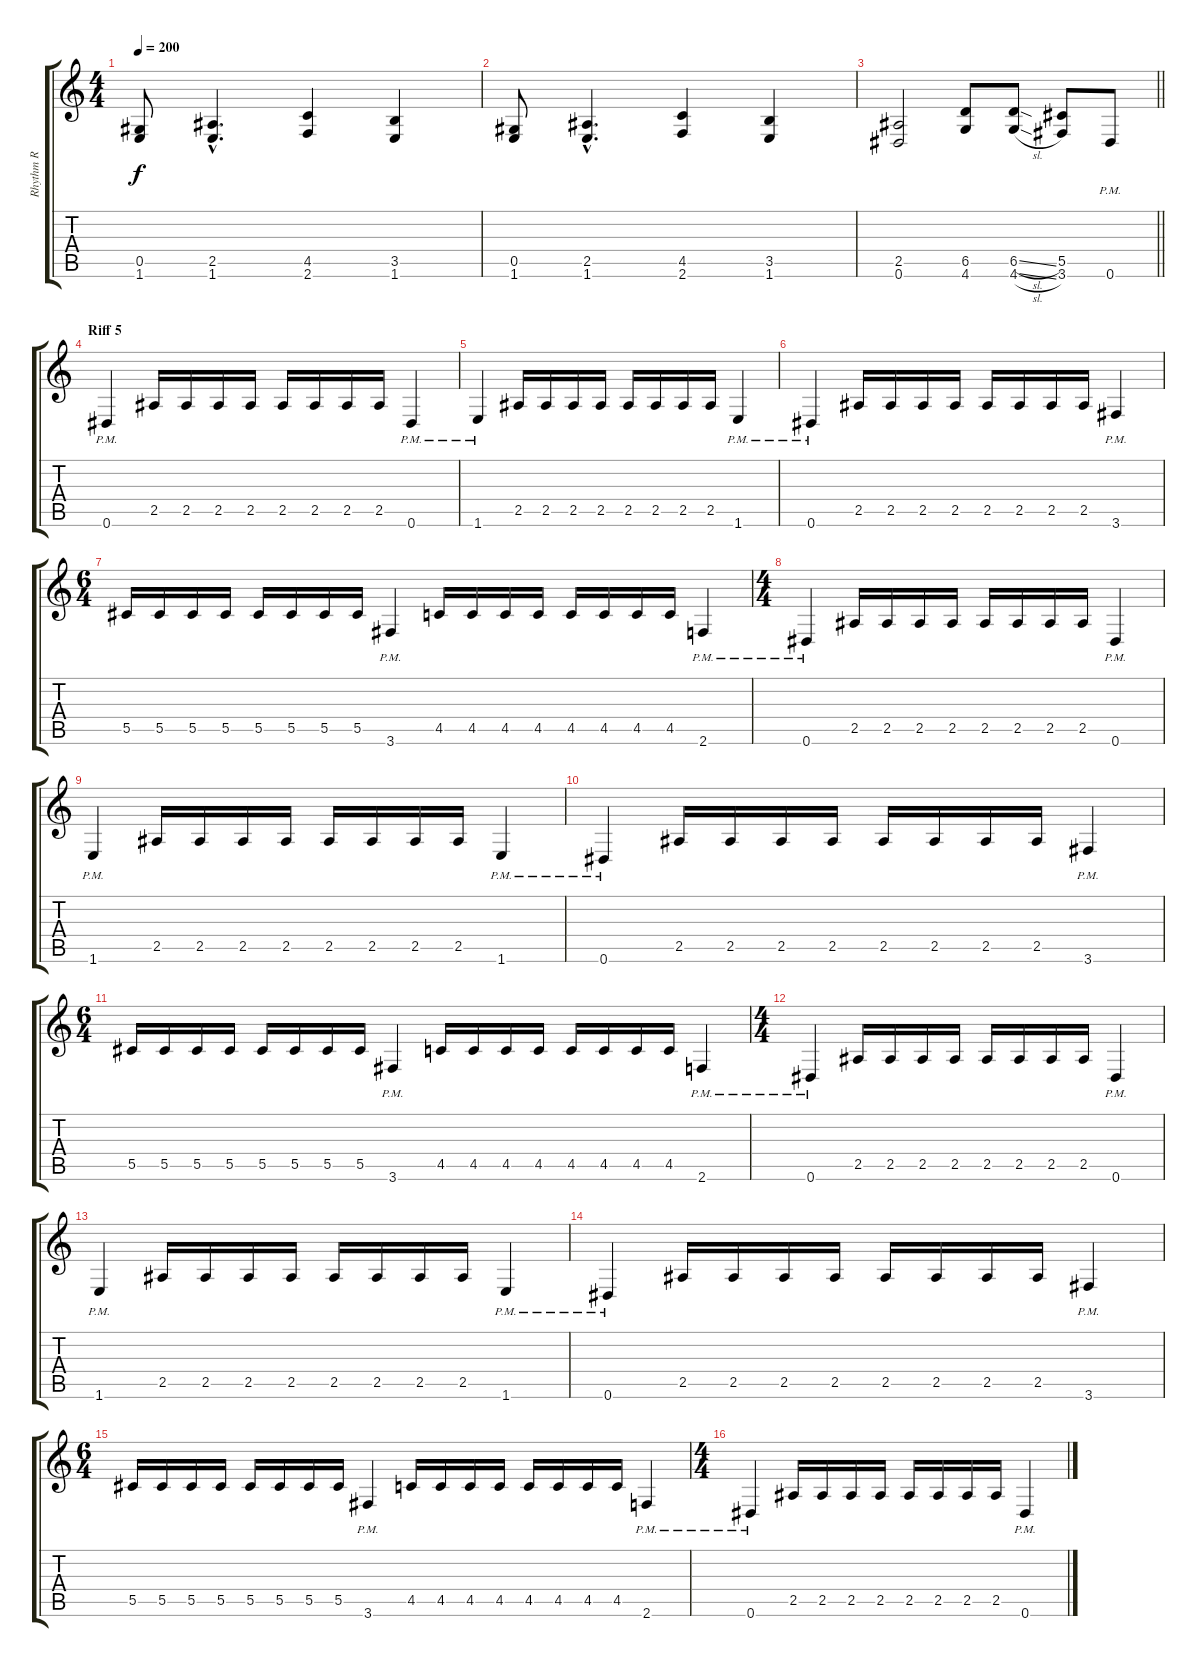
\track ("Rhythm R" "Rhythm R") {instrument distortionguitar}
\staff {score tabs}
\tuning (Eb4 Bb3 Gb3 Db3 Ab2 Eb2) {hide}
\ts (4 4)
\tempo 200
\clef g2
\ks c
(0.5 1.6).8{dy f} (2.5{hac} 1.6{hac}).4{d} (4.5 2.6).4 (3.5 1.6).4 |
(0.5 1.6).8 (2.5{hac} 1.6{hac}).4{d} (4.5 2.6).4 (3.5 1.6).4 |
\barLineRight lightlight
(2.5 0.6).2 (6.5 4.6).8 (6.5{sl} 4.6{sl}).8 (5.5 3.6).8 0.6{pm}.8 |
\section ("" "Riff 5")
0.6{pm}.4 2.5.16 2.5.16 2.5.16 2.5.16 2.5.16 2.5.16 2.5.16 2.5.16 0.6{pm}.4 |
1.6{pm}.4 2.5.16 2.5.16 2.5.16 2.5.16 2.5.16 2.5.16 2.5.16 2.5.16 1.6{pm}.4 |
0.6{pm}.4 2.5.16 2.5.16 2.5.16 2.5.16 2.5.16 2.5.16 2.5.16 2.5.16 3.6{pm}.4 |
\ts (6 4)
5.5.16 5.5.16 5.5.16 5.5.16 5.5.16 5.5.16 5.5.16 5.5.16 3.6{pm}.4 4.5.16 4.5.16 4.5.16 4.5.16 4.5.16 4.5.16 4.5.16 4.5.16 2.6{pm}.4 |
\ts (4 4)
0.6{pm}.4 2.5.16 2.5.16 2.5.16 2.5.16 2.5.16 2.5.16 2.5.16 2.5.16 0.6{pm}.4 |
1.6{pm}.4 2.5.16 2.5.16 2.5.16 2.5.16 2.5.16 2.5.16 2.5.16 2.5.16 1.6{pm}.4 |
0.6{pm}.4 2.5.16 2.5.16 2.5.16 2.5.16 2.5.16 2.5.16 2.5.16 2.5.16 3.6{pm}.4 |
\ts (6 4)
5.5.16 5.5.16 5.5.16 5.5.16 5.5.16 5.5.16 5.5.16 5.5.16 3.6{pm}.4 4.5.16 4.5.16 4.5.16 4.5.16 4.5.16 4.5.16 4.5.16 4.5.16 2.6{pm}.4 |
\ts (4 4)
0.6{pm}.4 2.5.16 2.5.16 2.5.16 2.5.16 2.5.16 2.5.16 2.5.16 2.5.16 0.6{pm}.4 |
1.6{pm}.4 2.5.16 2.5.16 2.5.16 2.5.16 2.5.16 2.5.16 2.5.16 2.5.16 1.6{pm}.4 |
0.6{pm}.4 2.5.16 2.5.16 2.5.16 2.5.16 2.5.16 2.5.16 2.5.16 2.5.16 3.6{pm}.4 |
\ts (6 4)
5.5.16 5.5.16 5.5.16 5.5.16 5.5.16 5.5.16 5.5.16 5.5.16 3.6{pm}.4 4.5.16 4.5.16 4.5.16 4.5.16 4.5.16 4.5.16 4.5.16 4.5.16 2.6{pm}.4 |
\ts (4 4)
0.6{pm}.4 2.5.16 2.5.16 2.5.16 2.5.16 2.5.16 2.5.16 2.5.16 2.5.16 0.6{pm}.4
